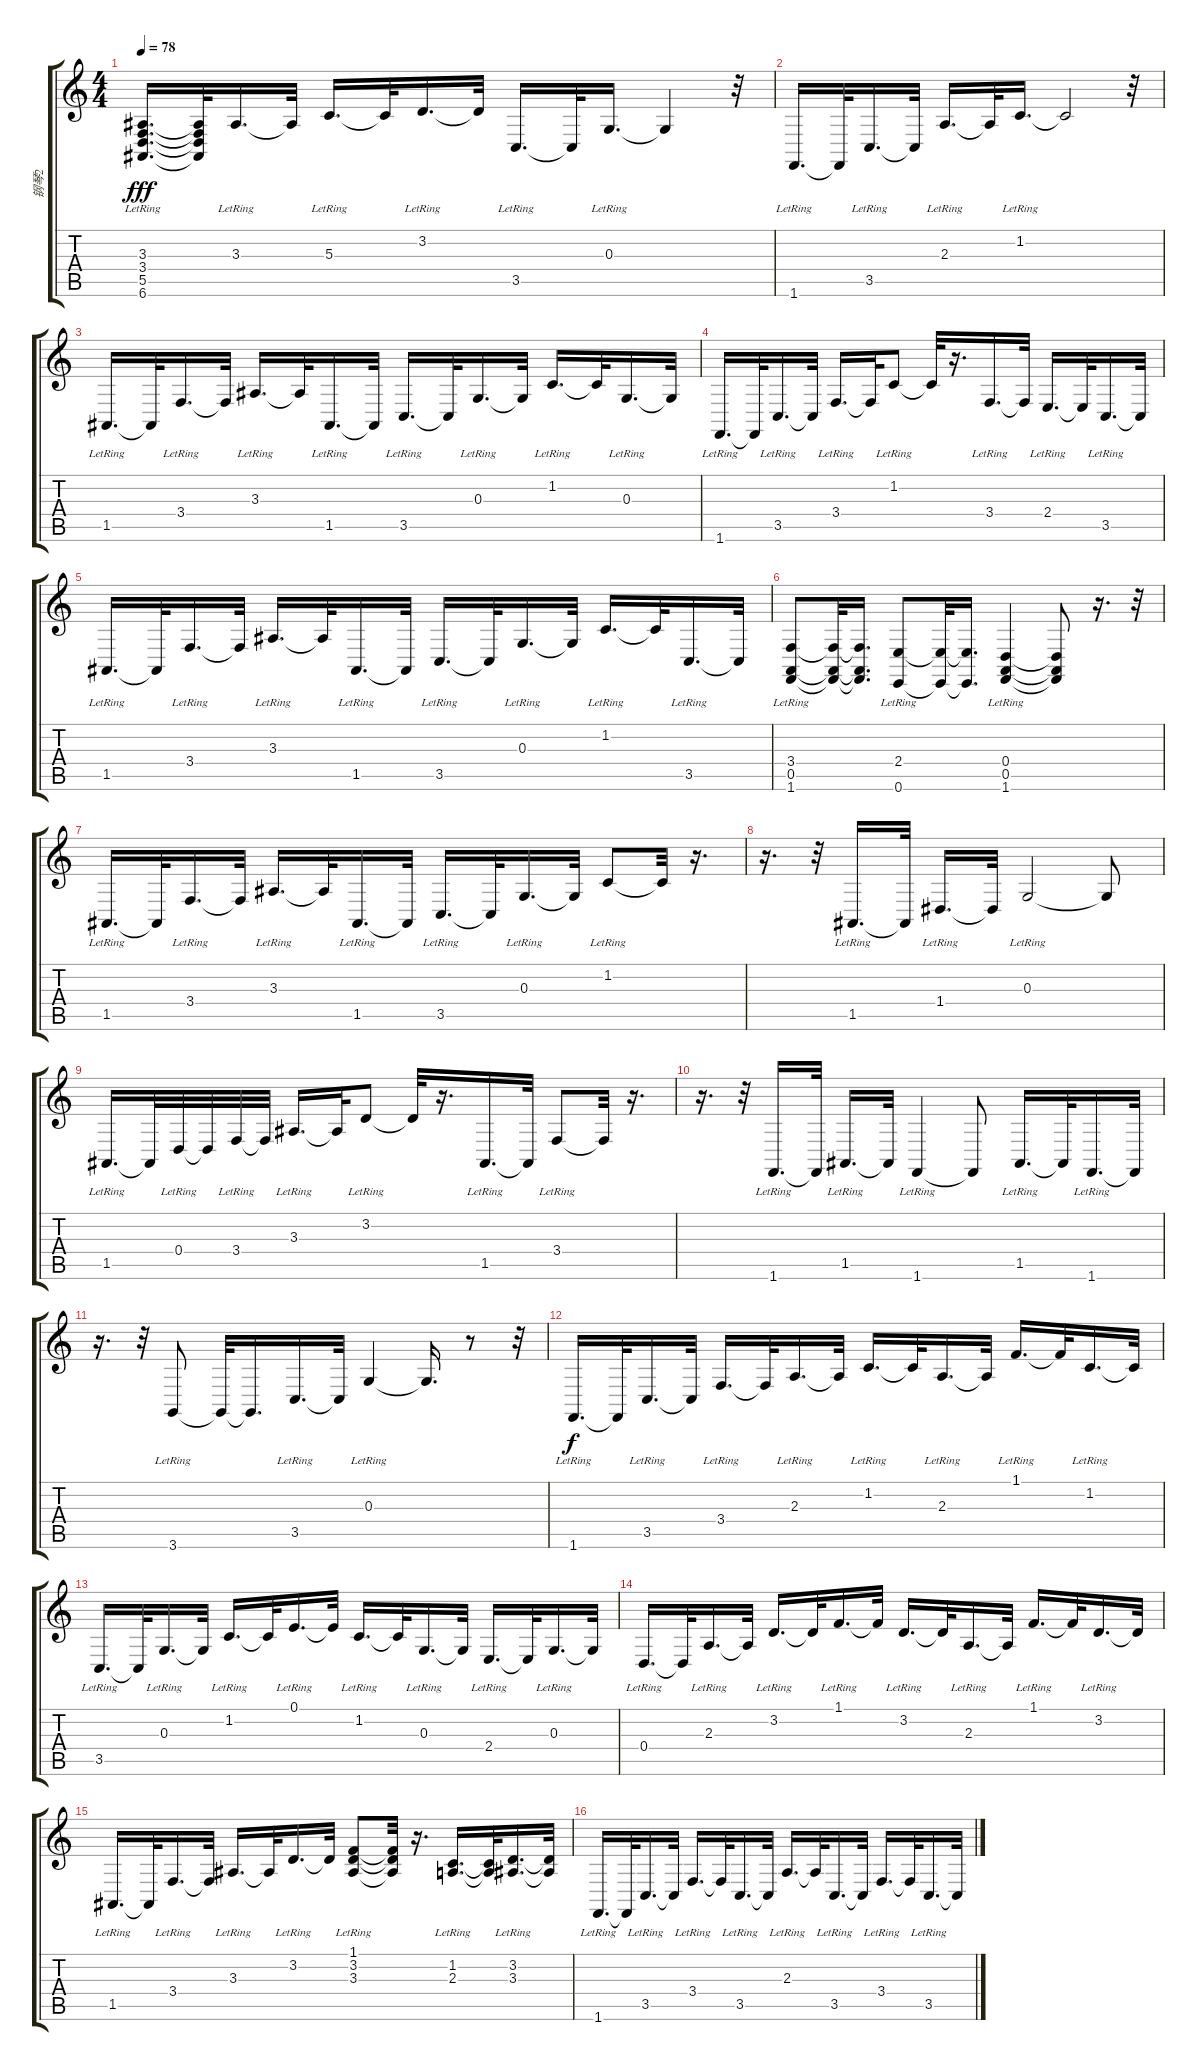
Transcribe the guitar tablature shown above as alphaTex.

\track ("钢琴2" "钢琴2") {instrument electricgrandpiano}
\staff {score tabs}
\tuning (E4 B3 G3 D3 A2 E2) {hide}
\ts (4 4)
\tempo 78
\clef g2
\ks c
(3.3{lr} 3.4{lr} 5.5{lr} 6.6{lr}).16{d dy fff} (3.3{t} 3.4{t} 5.5{t} 6.6{t}).32 3.3{lr}.16{d} 3.3{t}.32 5.3{lr}.16{d} 5.3{t}.32 3.2{lr}.16{d} 3.2{t}.32 3.5{lr}.16{d} 3.5{t}.32 0.3{lr}.16{d} 0.3{t}.4 r.32 |
1.6{lr}.16{d} 1.6{t}.32 3.5{lr}.16{d} 3.5{t}.32 2.3{lr}.16{d} 2.3{t}.32 1.2{lr}.16{d} 1.2{t}.2 r.32 |
1.5{lr}.16{d} 1.5{t}.32 3.4{lr}.16{d} 3.4{t}.32 3.3{lr}.16{d} 3.3{t}.32 1.5{lr}.16{d} 1.5{t}.32 3.5{lr}.16{d} 3.5{t}.32 0.3{lr}.16{d} 0.3{t}.32 1.2{lr}.16{d} 1.2{t}.32 0.3{lr}.16{d} 0.3{t}.32 |
1.6{lr}.16{d} 1.6{t}.32 3.5{lr}.16{d} 3.5{t}.32 3.4{lr}.16{d} 3.4{t}.32 1.2{lr}.8 1.2{t}.32 r.16{d} 3.4{lr}.16{d} 3.4{t}.32 2.4{lr}.16{d} 2.4{t}.32 3.5{lr}.16{d} 3.5{t}.32 |
1.5{lr}.16{d} 1.5{t}.32 3.4{lr}.16{d} 3.4{t}.32 3.3{lr}.16{d} 3.3{t}.32 1.5{lr}.16{d} 1.5{t}.32 3.5{lr}.16{d} 3.5{t}.32 0.3{lr}.16{d} 0.3{t}.32 1.2{lr}.16{d} 1.2{t}.32 3.5{lr}.16{d} 3.5{t}.32 |
(3.4{lr} 0.5{lr} 1.6{lr}).8 (3.4{t} 0.5{t} 1.6{t}).32 (3.4{t} 0.5{t} 1.6{t}).16{d} (2.4{lr} 0.6{lr}).8 (2.4{t} 0.6{t}).32 (2.4{t} 0.6{t}).16{d} (0.4{lr} 0.5{lr} 1.6{lr}).4 (0.4{t} 0.5{t} 1.6{t}).8 r.16{d} r.32 |
1.5{lr}.16{d} 1.5{t}.32 3.4{lr}.16{d} 3.4{t}.32 3.3{lr}.16{d} 3.3{t}.32 1.5{lr}.16{d} 1.5{t}.32 3.5{lr}.16{d} 3.5{t}.32 0.3{lr}.16{d} 0.3{t}.32 1.2{lr}.8 1.2{t}.32 r.16{d} |
r.16{d volume 8} r.32 1.5{lr}.16{d} 1.5{t}.32 1.4{lr}.16{d} 1.4{t}.32 0.3{lr}.2 0.3{t}.8 |
1.5{lr}.16{d} 1.5{t}.32 0.4{lr}.32 0.4{t}.32 3.4{lr}.32 3.4{t}.32 3.3{lr}.16{d} 3.3{t}.32 3.2{lr}.8 3.2{t}.32 r.16{d} 1.5{lr}.16{d} 1.5{t}.32 3.4{lr}.8 3.4{t}.32 r.16{d} |
r.16{d} r.32 1.6{lr}.16{d} 1.6{t}.32 1.5{lr}.16{d} 1.5{t}.32 1.6{lr}.4 1.6{t}.8 1.5{lr}.16{d} 1.5{t}.32 1.6{lr}.16{d} 1.6{t}.32 |
r.16{d} r.32 3.6{lr}.8 3.6{t}.32 3.6{t}.16{d} 3.5{lr}.16{d} 3.5{t}.32 0.3{lr}.4 0.3{t}.16{d} r.8 r.32 |
1.6{lr}.16{d dy f volume 10} 1.6{t}.32 3.5{lr}.16{d} 3.5{t}.32 3.4{lr}.16{d} 3.4{t}.32 2.3{lr}.16{d} 2.3{t}.32 1.2{lr}.16{d} 1.2{t}.32 2.3{lr}.16{d} 2.3{t}.32 1.1{lr}.16{d} 1.1{t}.32 1.2{lr}.16{d} 1.2{t}.32 |
3.5{lr}.16{d} 3.5{t}.32 0.3{lr}.16{d} 0.3{t}.32 1.2{lr}.16{d} 1.2{t}.32 0.1{lr}.16{d} 0.1{t}.32 1.2{lr}.16{d} 1.2{t}.32 0.3{lr}.16{d} 0.3{t}.32 2.4{lr}.16{d} 2.4{t}.32 0.3{lr}.16{d} 0.3{t}.32 |
0.4{lr}.16{d} 0.4{t}.32 2.3{lr}.16{d} 2.3{t}.32 3.2{lr}.16{d} 3.2{t}.32 1.1{lr}.16{d} 1.1{t}.32 3.2{lr}.16{d} 3.2{t}.32 2.3{lr}.16{d} 2.3{t}.32 1.1{lr}.16{d} 1.1{t}.32 3.2{lr}.16{d} 3.2{t}.32 |
1.5{lr}.16{d} 1.5{t}.32 3.4{lr}.16{d} 3.4{t}.32 3.3{lr}.16{d} 3.3{t}.32 3.2{lr}.16{d} 3.2{t}.32 (1.1{lr} 3.2{lr} 3.3{lr}).8 (1.1{t} 3.2{t} 3.3{t}).32 r.16{d} (1.2{lr} 2.3{lr}).16{d} (1.2{t} 2.3{t}).32 (3.2{lr} 3.3{lr}).16{d} (3.2{t} 3.3{t}).32 |
1.6{lr}.16{d} 1.6{t}.32 3.5{lr}.16{d} 3.5{t}.32 3.4{lr}.16{d} 3.4{t}.32 3.5{lr}.16{d} 3.5{t}.32 2.3{lr}.16{d} 2.3{t}.32 3.5{lr}.16{d} 3.5{t}.32 3.4{lr}.16{d} 3.4{t}.32 3.5{lr}.16{d} 3.5{t}.32
